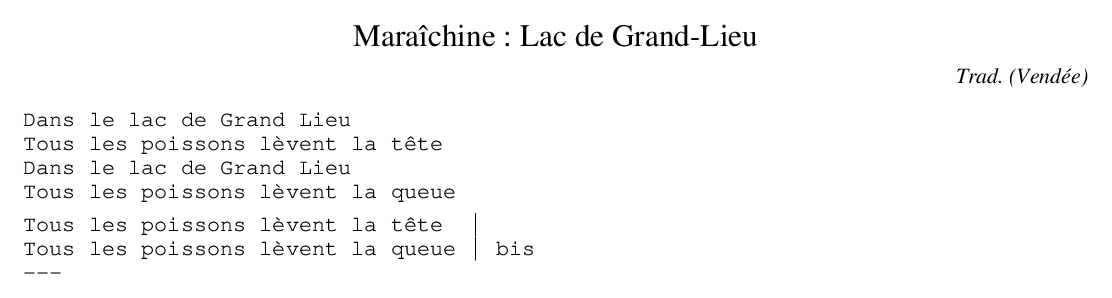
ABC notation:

X:1
T:Maraîchine : Lac de Grand-Lieu
C:Trad.
O:Vendée
K:C
%%textfont Courier 14
%%begintext

Dans le lac de Grand Lieu
Tous les poissons lèvent la tête
Dans le lac de Grand Lieu
Tous les poissons lèvent la queue

Tous les poissons lèvent la tête  |
Tous les poissons lèvent la queue | bis
---
